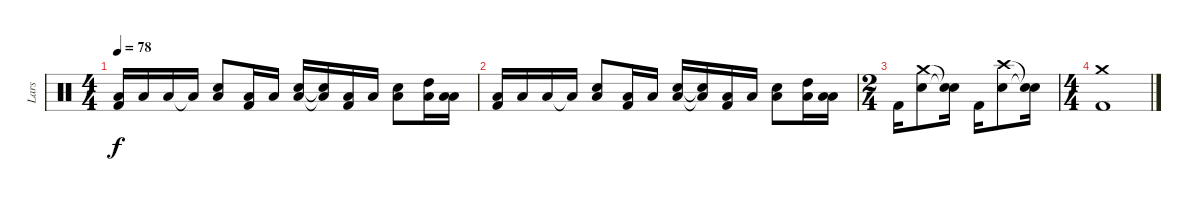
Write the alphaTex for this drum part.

\track ("Lars" "Lars") {instrument percussion}
\staff {score}
\articulation defaults
\ts (4 4)
\tempo 78
\clef neutral
\ks c
("Low Floor Tom (hit)" "Kick (hit) 2").16{dy f} "Low Floor Tom (hit)".16 "Low Floor Tom (hit)".16 "Low Floor Tom (hit)"{t}.16 ("Low Floor Tom (hit)" "Snare (hit) 2").8 ("Low Floor Tom (hit)" "Kick (hit) 2").16 "Low Floor Tom (hit)".16 ("Low Floor Tom (hit)" "Snare (hit) 2").16 ("Low Floor Tom (hit)"{t} "Snare (hit)"{t}).16 ("Low Floor Tom (hit)" "Kick (hit) 2").16 "Low Floor Tom (hit)".16 ("Low Floor Tom (hit)" "Snare (hit) 2").8 ("Low Floor Tom (hit)" "High Tom (hit)").16 ("Low Floor Tom (hit)" "Low Tom (hit)").16 |
("Low Floor Tom (hit)" "Kick (hit) 2").16 "Low Floor Tom (hit)".16 "Low Floor Tom (hit)".16 "Low Floor Tom (hit)"{t}.16 ("Low Floor Tom (hit)" "Snare (hit) 2").8 ("Low Floor Tom (hit)" "Kick (hit) 2").16 "Low Floor Tom (hit)".16 ("Low Floor Tom (hit)" "Snare (hit) 2").16 ("Low Floor Tom (hit)"{t} "Snare (hit)"{t}).16 ("Low Floor Tom (hit)" "Kick (hit) 2").16 "Low Floor Tom (hit)".16 ("Low Floor Tom (hit)" "Snare (hit) 2").8 ("Low Floor Tom (hit)" "High Tom (hit)").16 ("Low Floor Tom (hit)" "Low Tom (hit)").16 |
\ts (2 4)
"Kick (hit) 2".16 ("Crash medium (hit)" "Snare (hit) 2").8 ("Snare (hit)"{t} "Snare (hit)"{t}).16 "Kick (hit) 2".16 ("Crash high (hit)" "Snare (hit) 2").8 ("Snare (hit)"{t} "Snare (hit)"{t}).16 |
\ts (4 4)
("Crash medium (hit)" "Kick (hit) 2").1
